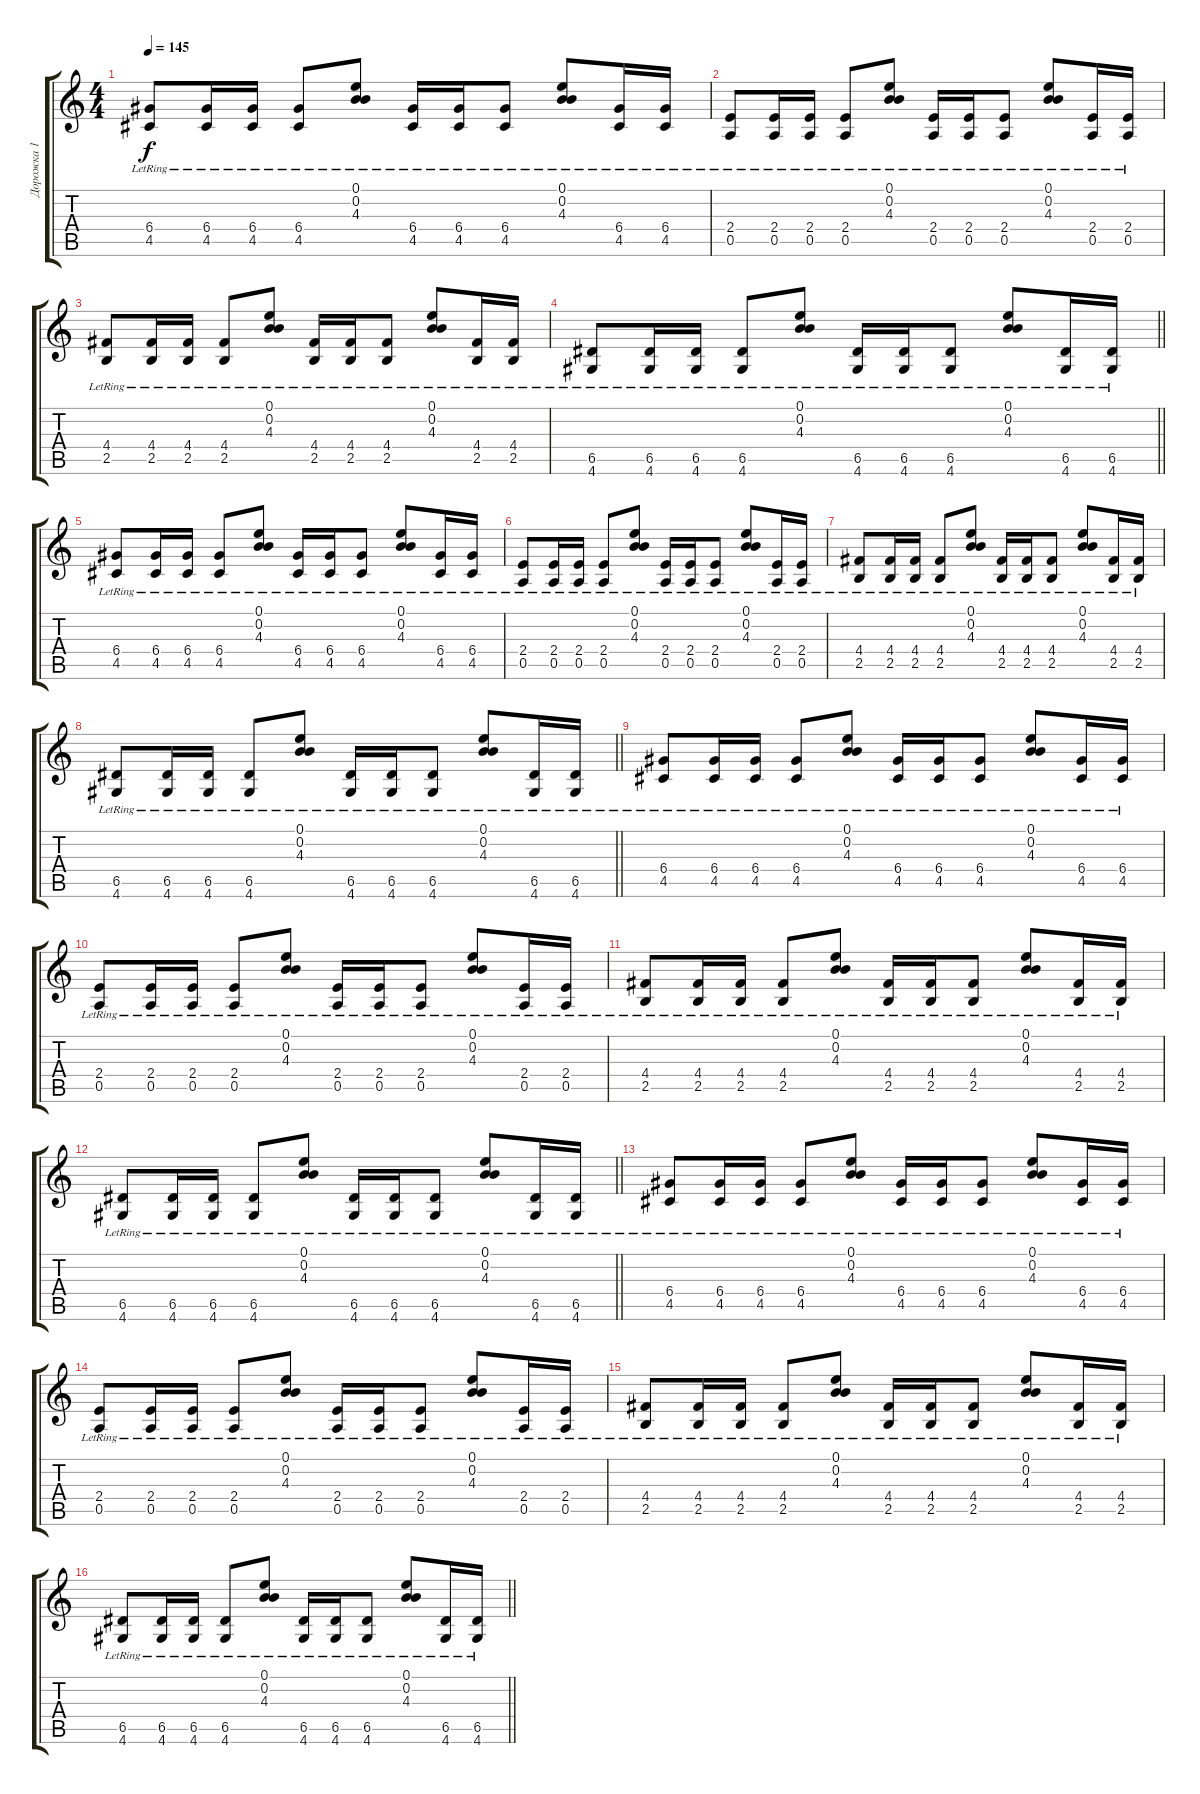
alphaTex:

\track ("Дорожка 1" "Дорожка 1") {instrument overdrivenguitar}
\staff {score tabs}
\tuning (E4 B3 G3 D3 A2 E2) {hide}
\ts (4 4)
\tempo 145
\clef g2
\ks c
(6.4{lr} 4.5{lr}).8{dy f} (6.4{lr} 4.5{lr}).16 (6.4{lr} 4.5{lr}).16 (6.4{lr} 4.5{lr}).8 (0.1{lr} 0.2{lr} 4.3{lr}).8 (6.4{lr} 4.5{lr}).16 (6.4{lr} 4.5{lr}).16 (6.4{lr} 4.5{lr}).8 (0.1{lr} 0.2{lr} 4.3{lr}).8 (6.4{lr} 4.5{lr}).16 (6.4{lr} 4.5{lr}).16 |
(2.4{lr} 0.5{lr}).8 (2.4{lr} 0.5{lr}).16 (2.4{lr} 0.5{lr}).16 (2.4{lr} 0.5{lr}).8 (0.1{lr} 0.2{lr} 4.3{lr}).8 (2.4{lr} 0.5{lr}).16 (2.4{lr} 0.5{lr}).16 (2.4{lr} 0.5{lr}).8 (0.1{lr} 0.2{lr} 4.3{lr}).8 (2.4{lr} 0.5{lr}).16 (2.4{lr} 0.5{lr}).16 |
(4.4{lr} 2.5{lr}).8 (4.4{lr} 2.5{lr}).16 (4.4{lr} 2.5{lr}).16 (4.4{lr} 2.5{lr}).8 (0.1{lr} 0.2{lr} 4.3{lr}).8 (4.4{lr} 2.5{lr}).16 (4.4{lr} 2.5{lr}).16 (4.4{lr} 2.5{lr}).8 (0.1{lr} 0.2{lr} 4.3{lr}).8 (4.4{lr} 2.5{lr}).16 (4.4{lr} 2.5{lr}).16 |
\barLineRight lightlight
(6.5{lr} 4.6{lr}).8 (6.5{lr} 4.6{lr}).16 (6.5{lr} 4.6{lr}).16 (6.5{lr} 4.6{lr}).8 (0.1{lr} 0.2{lr} 4.3{lr}).8 (6.5{lr} 4.6{lr}).16 (6.5{lr} 4.6{lr}).16 (6.5{lr} 4.6{lr}).8 (0.1{lr} 0.2{lr} 4.3{lr}).8 (6.5{lr} 4.6{lr}).16 (6.5{lr} 4.6{lr}).16 |
(6.4{lr} 4.5{lr}).8 (6.4{lr} 4.5{lr}).16 (6.4{lr} 4.5{lr}).16 (6.4{lr} 4.5{lr}).8 (0.1{lr} 0.2{lr} 4.3{lr}).8 (6.4{lr} 4.5{lr}).16 (6.4{lr} 4.5{lr}).16 (6.4{lr} 4.5{lr}).8 (0.1{lr} 0.2{lr} 4.3{lr}).8 (6.4{lr} 4.5{lr}).16 (6.4{lr} 4.5{lr}).16 |
(2.4{lr} 0.5{lr}).8 (2.4{lr} 0.5{lr}).16 (2.4{lr} 0.5{lr}).16 (2.4{lr} 0.5{lr}).8 (0.1{lr} 0.2{lr} 4.3{lr}).8 (2.4{lr} 0.5{lr}).16 (2.4{lr} 0.5{lr}).16 (2.4{lr} 0.5{lr}).8 (0.1{lr} 0.2{lr} 4.3{lr}).8 (2.4{lr} 0.5{lr}).16 (2.4{lr} 0.5{lr}).16 |
(4.4{lr} 2.5{lr}).8 (4.4{lr} 2.5{lr}).16 (4.4{lr} 2.5{lr}).16 (4.4{lr} 2.5{lr}).8 (0.1{lr} 0.2{lr} 4.3{lr}).8 (4.4{lr} 2.5{lr}).16 (4.4{lr} 2.5{lr}).16 (4.4{lr} 2.5{lr}).8 (0.1{lr} 0.2{lr} 4.3{lr}).8 (4.4{lr} 2.5{lr}).16 (4.4{lr} 2.5{lr}).16 |
\barLineRight lightlight
(6.5{lr} 4.6{lr}).8 (6.5{lr} 4.6{lr}).16 (6.5{lr} 4.6{lr}).16 (6.5{lr} 4.6{lr}).8 (0.1{lr} 0.2{lr} 4.3{lr}).8 (6.5{lr} 4.6{lr}).16 (6.5{lr} 4.6{lr}).16 (6.5{lr} 4.6{lr}).8 (0.1{lr} 0.2{lr} 4.3{lr}).8 (6.5{lr} 4.6{lr}).16 (6.5{lr} 4.6{lr}).16 |
(6.4{lr} 4.5{lr}).8 (6.4{lr} 4.5{lr}).16 (6.4{lr} 4.5{lr}).16 (6.4{lr} 4.5{lr}).8 (0.1{lr} 0.2{lr} 4.3{lr}).8 (6.4{lr} 4.5{lr}).16 (6.4{lr} 4.5{lr}).16 (6.4{lr} 4.5{lr}).8 (0.1{lr} 0.2{lr} 4.3{lr}).8 (6.4{lr} 4.5{lr}).16 (6.4{lr} 4.5{lr}).16 |
(2.4{lr} 0.5{lr}).8 (2.4{lr} 0.5{lr}).16 (2.4{lr} 0.5{lr}).16 (2.4{lr} 0.5{lr}).8 (0.1{lr} 0.2{lr} 4.3{lr}).8 (2.4{lr} 0.5{lr}).16 (2.4{lr} 0.5{lr}).16 (2.4{lr} 0.5{lr}).8 (0.1{lr} 0.2{lr} 4.3{lr}).8 (2.4{lr} 0.5{lr}).16 (2.4{lr} 0.5{lr}).16 |
(4.4{lr} 2.5{lr}).8 (4.4{lr} 2.5{lr}).16 (4.4{lr} 2.5{lr}).16 (4.4{lr} 2.5{lr}).8 (0.1{lr} 0.2{lr} 4.3{lr}).8 (4.4{lr} 2.5{lr}).16 (4.4{lr} 2.5{lr}).16 (4.4{lr} 2.5{lr}).8 (0.1{lr} 0.2{lr} 4.3{lr}).8 (4.4{lr} 2.5{lr}).16 (4.4{lr} 2.5{lr}).16 |
\barLineRight lightlight
(6.5{lr} 4.6{lr}).8 (6.5{lr} 4.6{lr}).16 (6.5{lr} 4.6{lr}).16 (6.5{lr} 4.6{lr}).8 (0.1{lr} 0.2{lr} 4.3{lr}).8 (6.5{lr} 4.6{lr}).16 (6.5{lr} 4.6{lr}).16 (6.5{lr} 4.6{lr}).8 (0.1{lr} 0.2{lr} 4.3{lr}).8 (6.5{lr} 4.6{lr}).16 (6.5{lr} 4.6{lr}).16 |
(6.4{lr} 4.5{lr}).8 (6.4{lr} 4.5{lr}).16 (6.4{lr} 4.5{lr}).16 (6.4{lr} 4.5{lr}).8 (0.1{lr} 0.2{lr} 4.3{lr}).8 (6.4{lr} 4.5{lr}).16 (6.4{lr} 4.5{lr}).16 (6.4{lr} 4.5{lr}).8 (0.1{lr} 0.2{lr} 4.3{lr}).8 (6.4{lr} 4.5{lr}).16 (6.4{lr} 4.5{lr}).16 |
(2.4{lr} 0.5{lr}).8 (2.4{lr} 0.5{lr}).16 (2.4{lr} 0.5{lr}).16 (2.4{lr} 0.5{lr}).8 (0.1{lr} 0.2{lr} 4.3{lr}).8 (2.4{lr} 0.5{lr}).16 (2.4{lr} 0.5{lr}).16 (2.4{lr} 0.5{lr}).8 (0.1{lr} 0.2{lr} 4.3{lr}).8 (2.4{lr} 0.5{lr}).16 (2.4{lr} 0.5{lr}).16 |
(4.4{lr} 2.5{lr}).8 (4.4{lr} 2.5{lr}).16 (4.4{lr} 2.5{lr}).16 (4.4{lr} 2.5{lr}).8 (0.1{lr} 0.2{lr} 4.3{lr}).8 (4.4{lr} 2.5{lr}).16 (4.4{lr} 2.5{lr}).16 (4.4{lr} 2.5{lr}).8 (0.1{lr} 0.2{lr} 4.3{lr}).8 (4.4{lr} 2.5{lr}).16 (4.4{lr} 2.5{lr}).16 |
\barLineRight lightlight
(6.5{lr} 4.6{lr}).8 (6.5{lr} 4.6{lr}).16 (6.5{lr} 4.6{lr}).16 (6.5{lr} 4.6{lr}).8 (0.1{lr} 0.2{lr} 4.3{lr}).8 (6.5{lr} 4.6{lr}).16 (6.5{lr} 4.6{lr}).16 (6.5{lr} 4.6{lr}).8 (0.1{lr} 0.2{lr} 4.3{lr}).8 (6.5{lr} 4.6{lr}).16 (6.5{lr} 4.6{lr}).16
